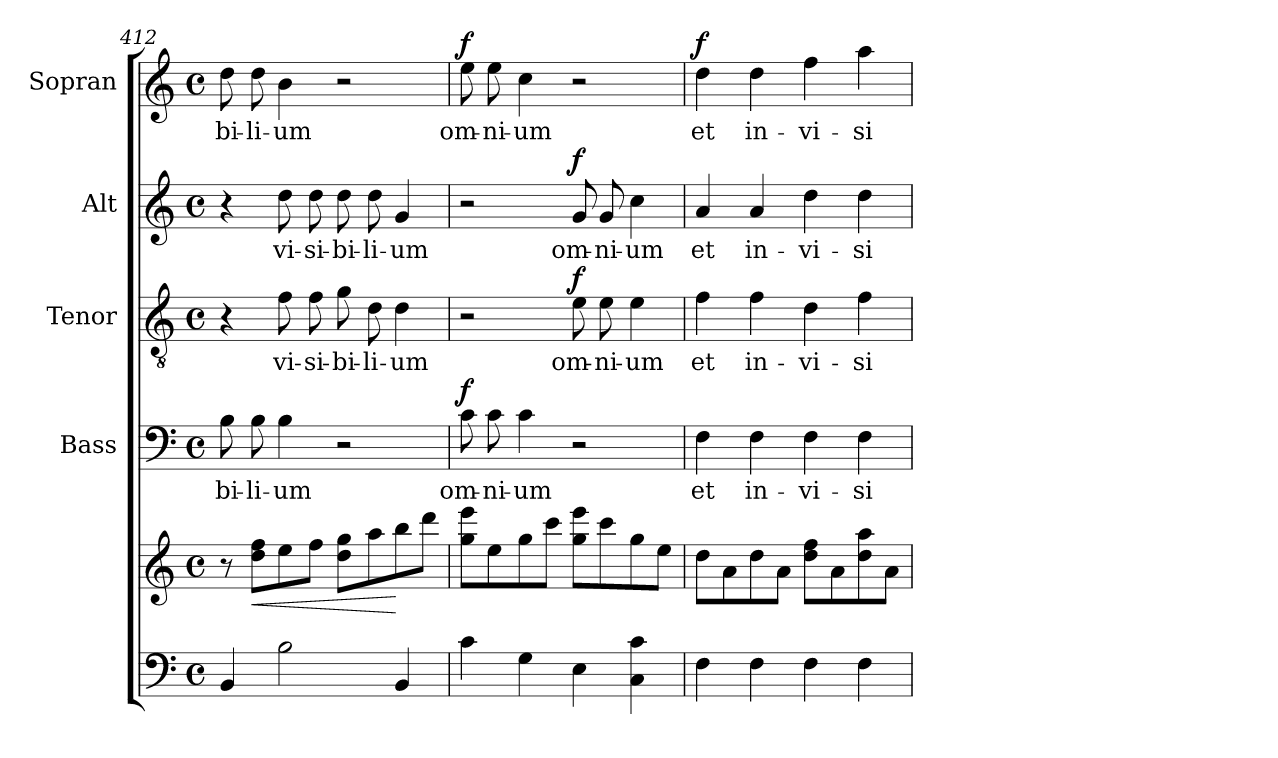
**kern	**kern	**dynam	**kern	**text	**dynam	**kern	**text	**dynam	**kern	**text	**dynam	**kern	**text	**dynam
*part5	*part5	*part5	*part4	*part4	*part4	*part3	*part3	*part3	*part2	*part2	*part2	*part1	*part1	*part1
*staff6	*staff5	*staff5/6	*staff4	*staff4	*staff4	*staff3	*staff3	*staff3	*staff2	*staff2	*staff2	*staff1	*staff1	*staff1
*	*	*	*I"Bass	*	*	*I"Tenor	*	*	*I"Alt	*	*	*I"Sopran	*	*
*	*	*	*I'B.	*	*	*I'T.	*	*	*I'A.	*	*	*I'S.	*	*
*clefF4	*clefG2	*	*clefF4	*	*	*clefGv2	*	*	*clefG2	*	*	*clefG2	*	*
*k[]	*k[]	*	*k[]	*	*	*k[]	*	*	*k[]	*	*	*k[]	*	*
*C:	*C:	*	*C:	*	*	*C:	*	*	*C:	*	*	*C:	*	*
*M4/4	*M4/4	*	*M4/4	*	*	*M4/4	*	*	*M4/4	*	*	*M4/4	*	*
*met(c)	*met(c)	*	*met(c)	*	*	*met(c)	*	*	*met(c)	*	*	*met(c)	*	*
=412	=412	=412	=412	=412	=412	=412	=412	=412	=412	=412	=412	=412	=412	=412
!	!	!	!	!LO:LY:b	!	!	!	!	!	!	!	!	!LO:LY:b	!
4BB/	8r	.	8B\	-bi-	.	4r	.	.	4r	.	.	8dd\	-bi-	.
!	!	!LO:HP:b	!	!LO:LY:b	!	!	!	!	!	!	!	!	!LO:LY:b	!
.	8dd\ 8ff\L	<	8B\	-li-	.	.	.	.	.	.	.	8dd\	-li-	.
!	!	!	!	!LO:LY:b	!	!	!LO:LY:b	!	!	!LO:LY:b	!	!	!LO:LY:b	!
2B\	8ee\	.	4B\	-um	.	8f\	vi-	.	8dd\	vi-	.	4b\	-um	.
!	!	!	!	!	!	!	!LO:LY:b	!	!	!LO:LY:b	!	!	!	!
.	8ff\J	.	.	.	.	8f\	-si-	.	8dd\	-si-	.	.	.	.
!	!	!	!	!	!	!	!LO:LY:b	!	!	!LO:LY:b	!	!	!	!
.	8dd\ 8gg\L	.	2r	.	.	8g\	-bi-	.	8dd\	-bi-	.	2r	.	.
!	!	!	!	!	!	!	!LO:LY:b	!	!	!LO:LY:b	!	!	!	!
.	8aa\	.	.	.	.	8d\	-li-	.	8dd\	-li-	.	.	.	.
!	!	!	!	!	!	!	!LO:LY:b	!	!	!LO:LY:b	!	!	!	!
4BB/	8bb\	[	.	.	.	4d\	-um	.	4g/	-um	.	.	.	.
.	8ddd\J	.	.	.	.	.	.	.	.	.	.	.	.	.
!!LO:PB:g=z
=413	=413	=413	=413	=413	=413	=413	=413	=413	=413	=413	=413	=413	=413	=413
!	!	!	!	!LO:LY:b	!LO:DY:a	!	!	!	!	!	!	!	!LO:LY:b	!LO:DY:a
4c\	8gg\ 8eee\L	.	8c\	om-	f	2r	.	.	2r	.	.	8ee\	om-	f
!	!	!	!	!LO:LY:b	!	!	!	!	!	!	!	!	!LO:LY:b	!
.	8ee\	.	8c\	-ni-	.	.	.	.	.	.	.	8ee\	-ni-	.
!	!	!	!	!LO:LY:b	!	!	!	!	!	!	!	!	!LO:LY:b	!
4G\	8gg\	.	4c\	-um	.	.	.	.	.	.	.	4cc\	-um	.
.	8ccc\J	.	.	.	.	.	.	.	.	.	.	.	.	.
!	!	!	!	!	!	!	!LO:LY:b	!LO:DY:a	!	!LO:LY:b	!LO:DY:a	!	!	!
4E\	8gg\ 8eee\L	.	2r	.	.	8e\	om-	f	8g/	om-	f	2r	.	.
!	!	!	!	!	!	!	!LO:LY:b	!	!	!LO:LY:b	!	!	!	!
.	8ccc\	.	.	.	.	8e\	-ni-	.	8g/	-ni-	.	.	.	.
!	!	!	!	!	!	!	!LO:LY:b	!	!	!LO:LY:b	!	!	!	!
4C\ 4c\	8gg\	.	.	.	.	4e\	-um	.	4cc\	-um	.	.	.	.
.	8ee\J	.	.	.	.	.	.	.	.	.	.	.	.	.
=414	=414	=414	=414	=414	=414	=414	=414	=414	=414	=414	=414	=414	=414	=414
!	!	!	!	!LO:LY:b	!	!	!LO:LY:b	!	!	!LO:LY:b	!	!	!LO:LY:b	!LO:DY:a
4F\	8dd\L	.	4F\	et	.	4f\	et	.	4a/	et	.	4dd\	et	f
.	8a\	.	.	.	.	.	.	.	.	.	.	.	.	.
!	!	!	!	!LO:LY:b	!	!	!LO:LY:b	!	!	!LO:LY:b	!	!	!LO:LY:b	!
4F\	8dd\	.	4F\	in-	.	4f\	in-	.	4a/	in-	.	4dd\	in-	.
.	8a\J	.	.	.	.	.	.	.	.	.	.	.	.	.
!	!	!	!	!LO:LY:b	!	!	!LO:LY:b	!	!	!LO:LY:b	!	!	!LO:LY:b	!
4F\	8dd\ 8ff\L	.	4F\	-vi-	.	4d\	-vi-	.	4dd\	-vi-	.	4ff\	-vi-	.
.	8a\	.	.	.	.	.	.	.	.	.	.	.	.	.
!	!	!	!	!LO:LY:b	!	!	!LO:LY:b	!	!	!LO:LY:b	!	!	!LO:LY:b	!
4F\	8dd\ 8aa\	.	4F\	-si-	.	4f\	-si-	.	4dd\	-si-	.	4aa\	-si-	.
.	8a\J	.	.	.	.	.	.	.	.	.	.	.	.	.
=	=	=	=	=	=	=	=	=	=	=	=	=	=	=
*-	*-	*-	*-	*-	*-	*-	*-	*-	*-	*-	*-	*-	*-	*-
